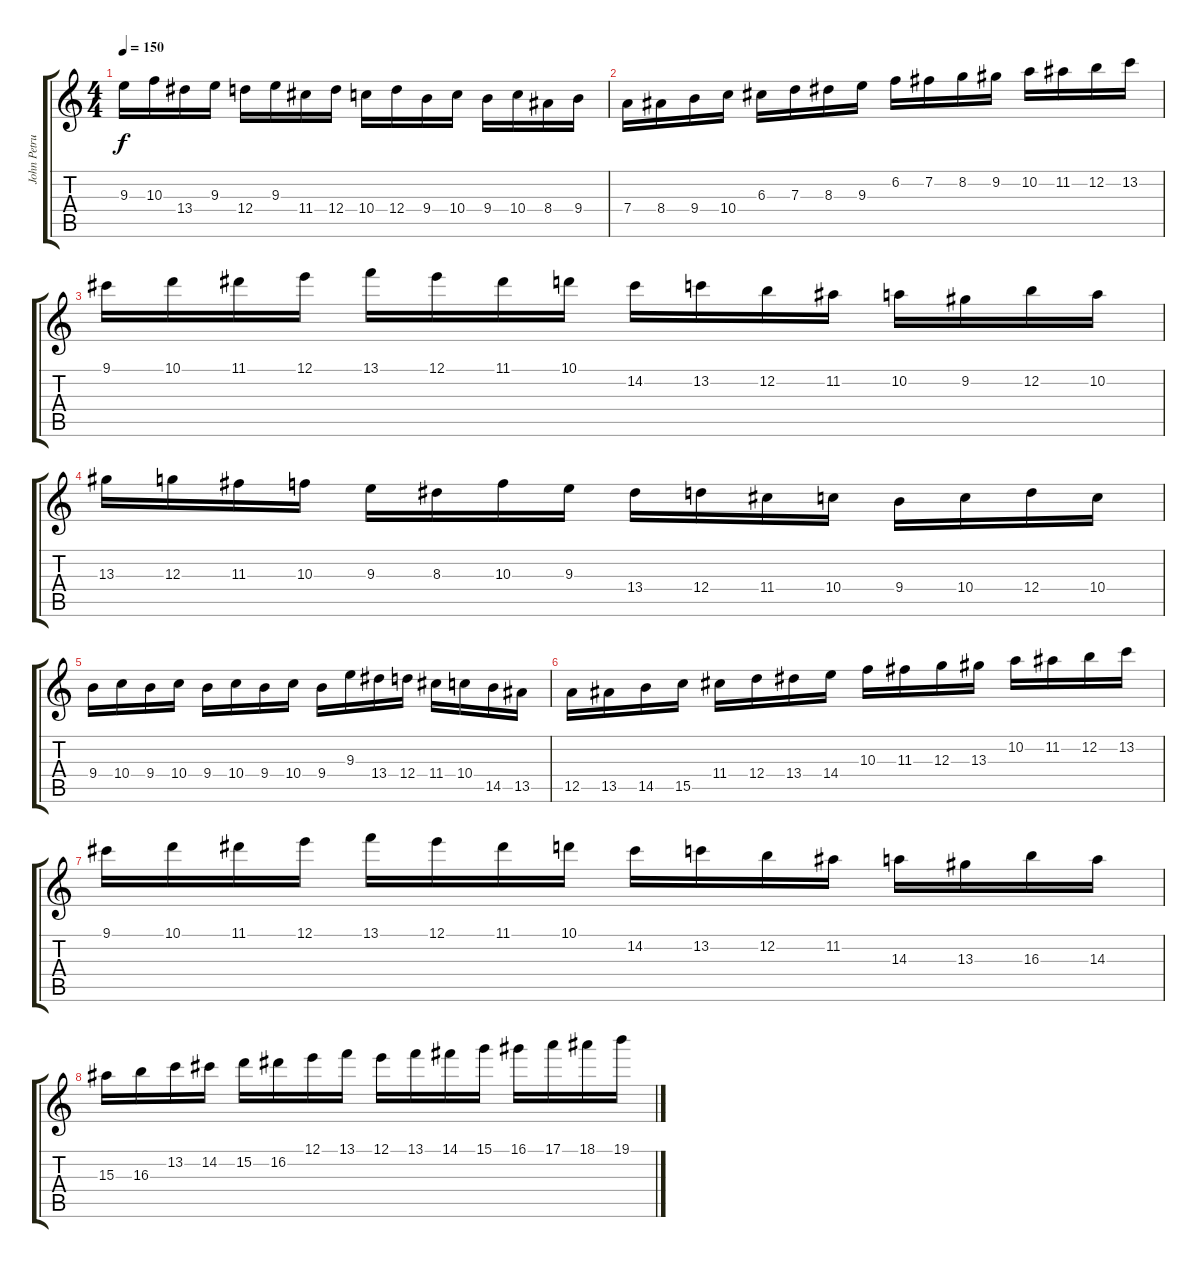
\track ("John Petrucci!!!" "John Petru") {instrument distortionguitar}
\staff {score tabs}
\tuning (E4 B3 G3 D3 A2 E2) {hide}
\ts (4 4)
\tempo 150
\clef g2
\ks c
9.3.16{dy f} 10.3.16 13.4.16 9.3.16 12.4.16 9.3.16 11.4.16 12.4.16 10.4.16 12.4.16 9.4.16 10.4.16 9.4.16 10.4.16 8.4.16 9.4.16 |
7.4.16 8.4.16 9.4.16 10.4.16 6.3.16 7.3.16 8.3.16 9.3.16 6.2.16 7.2.16 8.2.16 9.2.16 10.2.16 11.2.16 12.2.16 13.2.16 |
9.1.16 10.1.16 11.1.16 12.1.16 13.1.16 12.1.16 11.1.16 10.1.16 14.2.16 13.2.16 12.2.16 11.2.16 10.2.16 9.2.16 12.2.16 10.2.16 |
13.3.16 12.3.16 11.3.16 10.3.16 9.3.16 8.3.16 10.3.16 9.3.16 13.4.16 12.4.16 11.4.16 10.4.16 9.4.16 10.4.16 12.4.16 10.4.16 |
9.4.16 10.4.16 9.4.16 10.4.16 9.4.16 10.4.16 9.4.16 10.4.16 9.4.16 9.3.16 13.4.16 12.4.16 11.4.16 10.4.16 14.5.16 13.5.16 |
12.5.16 13.5.16 14.5.16 15.5.16 11.4.16 12.4.16 13.4.16 14.4.16 10.3.16 11.3.16 12.3.16 13.3.16 10.2.16 11.2.16 12.2.16 13.2.16 |
9.1.16 10.1.16 11.1.16 12.1.16 13.1.16 12.1.16 11.1.16 10.1.16 14.2.16 13.2.16 12.2.16 11.2.16 14.3.16 13.3.16 16.3.16 14.3.16 |
15.3.16 16.3.16 13.2.16 14.2.16 15.2.16 16.2.16 12.1.16 13.1.16 12.1.16 13.1.16 14.1.16 15.1.16 16.1.16 17.1.16 18.1.16 19.1.16
